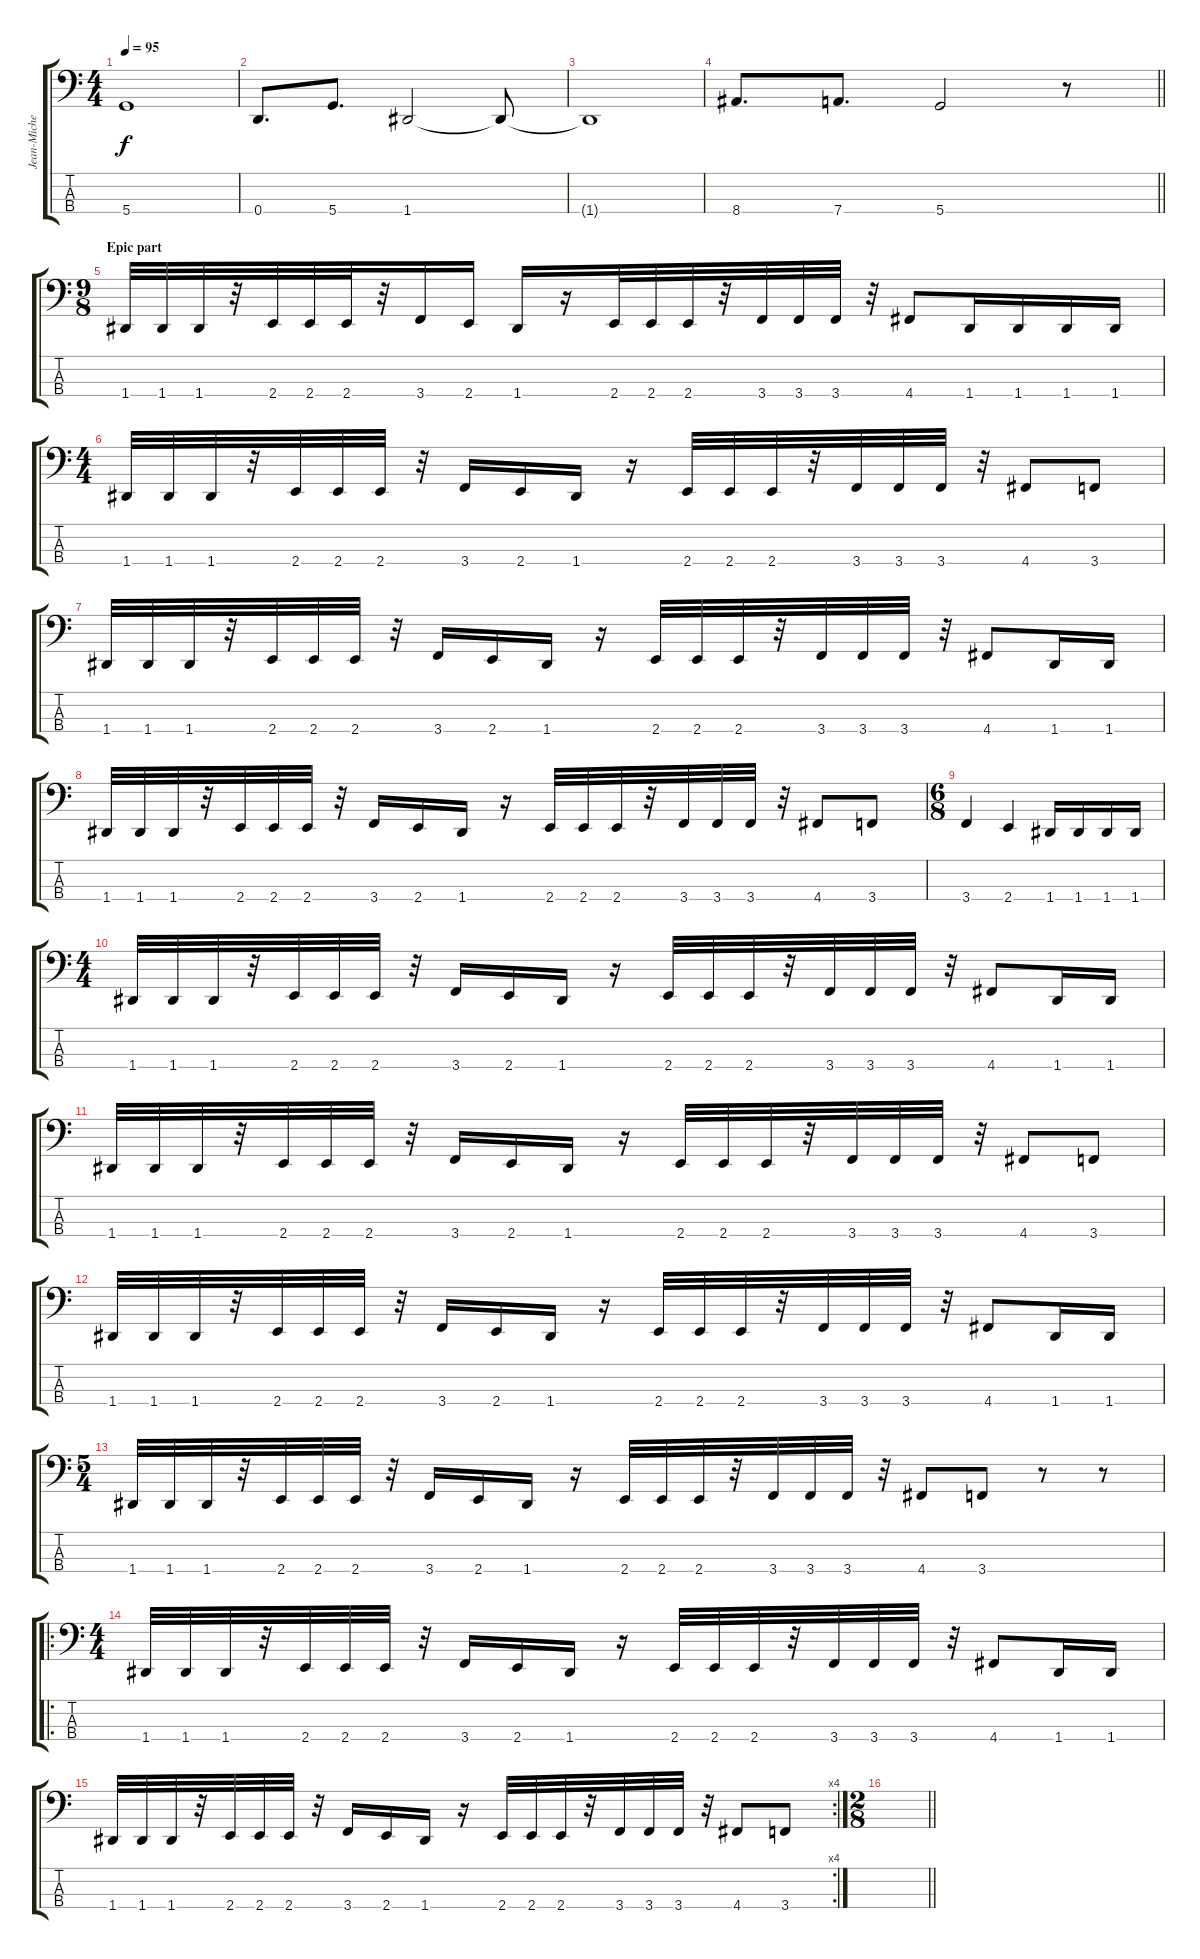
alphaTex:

\track ("Jean-Michel" "Jean-Miche") {instrument electricbasspick}
\staff {score tabs}
\tuning (F2 C2 G1 D1) {hide}
\ts (4 4)
\tempo 95
\clef f4
\ks c
5.4{t}.1{dy f} |
0.4.8{d} 5.4.8{d} 1.4.2 1.4{t}.8 |
1.4{t}.1 |
\barLineRight lightlight
8.4.8{d} 7.4.8{d} 5.4.2 r.8 |
\ts (9 8)
\section ("" "Epic part")
1.4.32 1.4.32 1.4.32 r.32 2.4.32 2.4.32 2.4.32 r.32 3.4.16 2.4.16 1.4.16 r.16 2.4.32 2.4.32 2.4.32 r.32 3.4.32 3.4.32 3.4.32 r.32 4.4.8 1.4.16 1.4.16 1.4.16 1.4.16 |
\ts (4 4)
1.4.32 1.4.32 1.4.32 r.32 2.4.32 2.4.32 2.4.32 r.32 3.4.16 2.4.16 1.4.16 r.16 2.4.32 2.4.32 2.4.32 r.32 3.4.32 3.4.32 3.4.32 r.32 4.4.8 3.4.8 |
1.4.32 1.4.32 1.4.32 r.32 2.4.32 2.4.32 2.4.32 r.32 3.4.16 2.4.16 1.4.16 r.16 2.4.32 2.4.32 2.4.32 r.32 3.4.32 3.4.32 3.4.32 r.32 4.4.8 1.4.16 1.4.16 |
1.4.32 1.4.32 1.4.32 r.32 2.4.32 2.4.32 2.4.32 r.32 3.4.16 2.4.16 1.4.16 r.16 2.4.32 2.4.32 2.4.32 r.32 3.4.32 3.4.32 3.4.32 r.32 4.4.8 3.4.8 |
\ts (6 8)
3.4.4 2.4.4 1.4.16 1.4.16 1.4.16 1.4.16 |
\ts (4 4)
1.4.32 1.4.32 1.4.32 r.32 2.4.32 2.4.32 2.4.32 r.32 3.4.16 2.4.16 1.4.16 r.16 2.4.32 2.4.32 2.4.32 r.32 3.4.32 3.4.32 3.4.32 r.32 4.4.8 1.4.16 1.4.16 |
1.4.32 1.4.32 1.4.32 r.32 2.4.32 2.4.32 2.4.32 r.32 3.4.16 2.4.16 1.4.16 r.16 2.4.32 2.4.32 2.4.32 r.32 3.4.32 3.4.32 3.4.32 r.32 4.4.8 3.4.8 |
1.4.32 1.4.32 1.4.32 r.32 2.4.32 2.4.32 2.4.32 r.32 3.4.16 2.4.16 1.4.16 r.16 2.4.32 2.4.32 2.4.32 r.32 3.4.32 3.4.32 3.4.32 r.32 4.4.8 1.4.16 1.4.16 |
\ts (5 4)
1.4.32 1.4.32 1.4.32 r.32 2.4.32 2.4.32 2.4.32 r.32 3.4.16 2.4.16 1.4.16 r.16 2.4.32 2.4.32 2.4.32 r.32 3.4.32 3.4.32 3.4.32 r.32 4.4.8 3.4.8 r.8 r.8 |
\ro
\ts (4 4)
1.4.32 1.4.32 1.4.32 r.32 2.4.32 2.4.32 2.4.32 r.32 3.4.16 2.4.16 1.4.16 r.16 2.4.32 2.4.32 2.4.32 r.32 3.4.32 3.4.32 3.4.32 r.32 4.4.8 1.4.16 1.4.16 |
\rc 4
1.4.32 1.4.32 1.4.32 r.32 2.4.32 2.4.32 2.4.32 r.32 3.4.16 2.4.16 1.4.16 r.16 2.4.32 2.4.32 2.4.32 r.32 3.4.32 3.4.32 3.4.32 r.32 4.4.8 3.4.8 |
\ts (2 8)
\barLineRight lightlight
